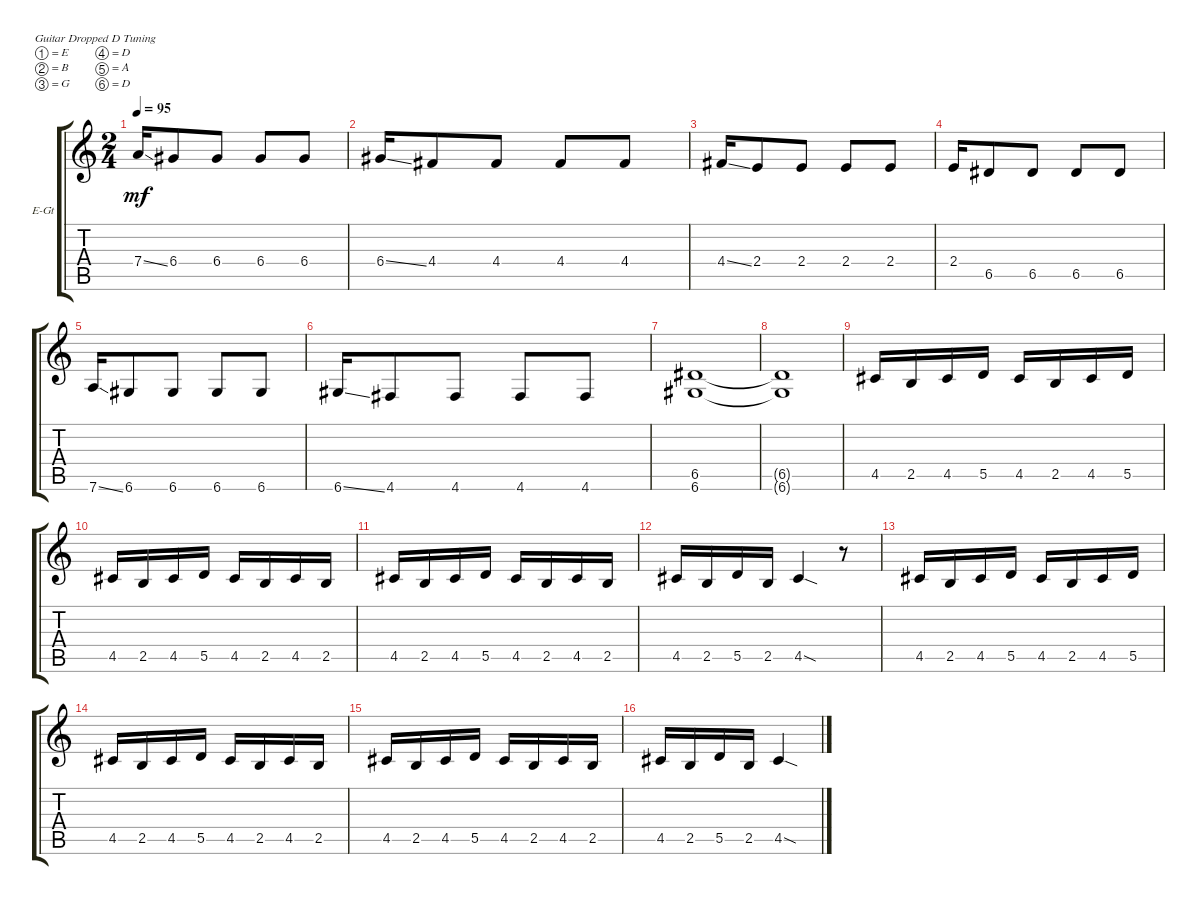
\bracketExtendMode groupsimilarinstruments
\firstSystemTrackNameOrientation horizontal
\otherSystemsTrackNameOrientation horizontal
\track ("Electric Guitar" "E-Gt") {instrument distortionguitar}
\staff {score tabs}
\tuning (E4 B3 G3 D3 A2 D2)
\ts (2 4)
\tempo 95
\clef g2
\ks c
7.4{ss}.16{dy mf} 6.4.8 6.4.8 6.4.8 6.4.8 |
6.4{ss}.16 4.4.8 4.4.8 4.4.8 4.4.8 |
4.4{ss}.16 2.4.8 2.4.8 2.4.8 2.4.8 |
2.4.16 6.5.8 6.5.8 6.5.8 6.5.8 |
7.6{ss}.16 6.6.8 6.6.8 6.6.8 6.6.8 |
6.6{ss}.16 4.6.8 4.6.8 4.6.8 4.6.8 |
(6.6 6.5).1 |
(6.5{t} 6.6{t}).1 |
4.5.16 2.5.16 4.5.16 5.5.16 4.5.16 2.5.16 4.5.16 5.5.16 |
4.5.16 2.5.16 4.5.16 5.5.16 4.5.16 2.5.16 4.5.16 2.5.16 |
4.5.16 2.5.16 4.5.16 5.5.16 4.5.16 2.5.16 4.5.16 2.5.16 |
4.5.16 2.5.16 5.5.16 2.5.16 4.5{sod}.4 r.8 |
4.5.16 2.5.16 4.5.16 5.5.16 4.5.16 2.5.16 4.5.16 5.5.16 |
4.5.16 2.5.16 4.5.16 5.5.16 4.5.16 2.5.16 4.5.16 2.5.16 |
4.5.16 2.5.16 4.5.16 5.5.16 4.5.16 2.5.16 4.5.16 2.5.16 |
4.5.16 2.5.16 5.5.16 2.5.16 4.5{sod}.4
